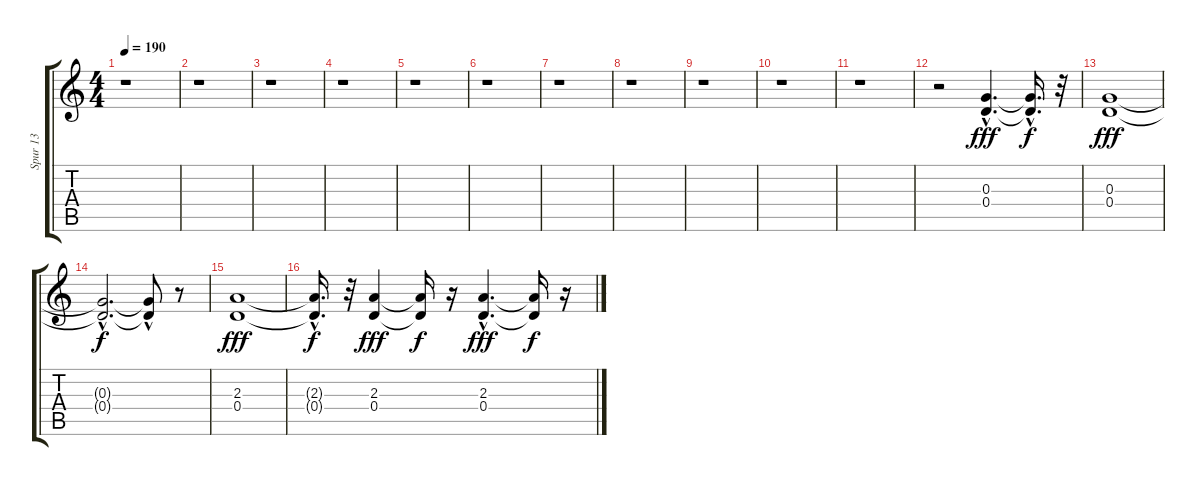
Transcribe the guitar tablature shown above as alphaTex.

\track ("Spur 13" "Spur 13") {instrument distortionguitar}
\staff {score tabs}
\tuning (E4 B3 G3 D3 A2 E2) {hide}
\ts (4 4)
\tempo 190
\clef g2
\ks c
r.1{dy fff} |
r.1 |
r.1 |
r.1 |
r.1 |
r.1 |
r.1 |
r.1 |
r.1 |
r.1 |
r.1 |
r.2 (0.3{hac} 0.4{hac}).4{d} (0.3{hac t} 0.4{hac t}).16{d dy f} r.32 |
(0.3 0.4).1{dy fff} |
(0.3{hac t} 0.4{hac t}).2{d dy f} (0.3{t} 0.4{hac t}).8 r.8 |
(2.3 0.4).1{dy fff} |
(2.3{hac t} 0.4{hac t}).16{d dy f} r.32 (2.3 0.4).4{dy fff} (2.3{t} 0.4{t}).16{dy f} r.16 (2.3{hac} 0.4{hac}).4{d dy fff} (2.3{t} 0.4{t}).16{dy f} r.16
